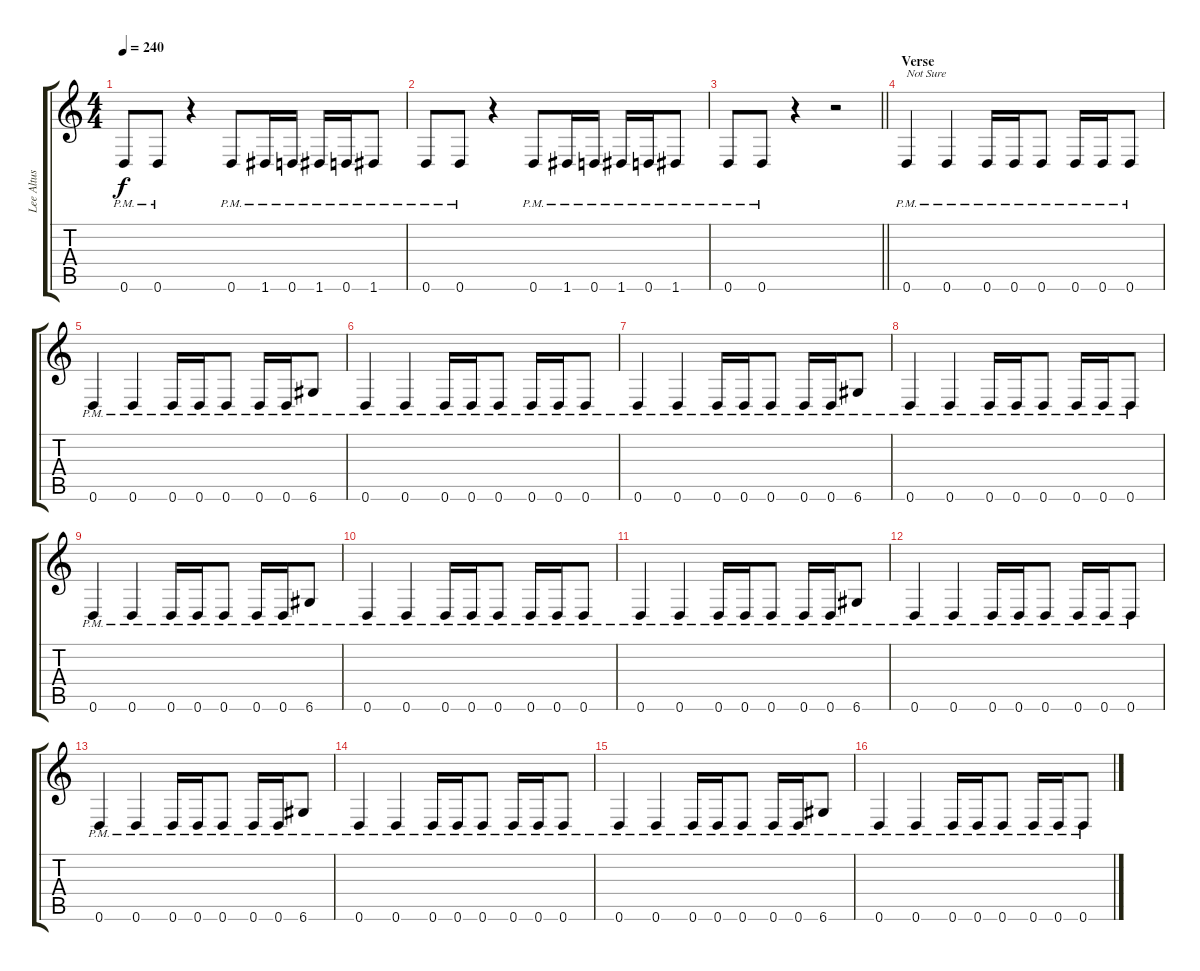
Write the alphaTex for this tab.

\track ("Lee Altus" "Lee Altus") {instrument acousticguitarsteel}
\staff {score tabs}
\tuning (D4 A3 F3 C3 G2 D2) {hide}
\ts (4 4)
\tempo 240
\clef g2
\ks c
0.6{pm}.8{dy f} 0.6{pm}.8 r.4 0.6{pm}.8 1.6{pm}.16 0.6{pm}.16 1.6{pm}.16 0.6{pm}.16 1.6{pm}.8 |
0.6{pm}.8 0.6{pm}.8 r.4 0.6{pm}.8 1.6{pm}.16 0.6{pm}.16 1.6{pm}.16 0.6{pm}.16 1.6{pm}.8 |
\barLineRight lightlight
0.6{pm}.8 0.6{pm}.8 r.4 r.2 |
\section ("" "Verse")
0.6{pm}.4{txt "Not Sure"} 0.6{pm}.4 0.6{pm}.16 0.6{pm}.16 0.6{pm}.8 0.6{pm}.16 0.6{pm}.16 0.6{pm}.8 |
0.6{pm}.4 0.6{pm}.4 0.6{pm}.16 0.6{pm}.16 0.6{pm}.8 0.6{pm}.16 0.6{pm}.16 6.6{pm}.8 |
0.6{pm}.4 0.6{pm}.4 0.6{pm}.16 0.6{pm}.16 0.6{pm}.8 0.6{pm}.16 0.6{pm}.16 0.6{pm}.8 |
0.6{pm}.4 0.6{pm}.4 0.6{pm}.16 0.6{pm}.16 0.6{pm}.8 0.6{pm}.16 0.6{pm}.16 6.6{pm}.8 |
0.6{pm}.4 0.6{pm}.4 0.6{pm}.16 0.6{pm}.16 0.6{pm}.8 0.6{pm}.16 0.6{pm}.16 0.6{pm}.8 |
0.6{pm}.4 0.6{pm}.4 0.6{pm}.16 0.6{pm}.16 0.6{pm}.8 0.6{pm}.16 0.6{pm}.16 6.6{pm}.8 |
0.6{pm}.4 0.6{pm}.4 0.6{pm}.16 0.6{pm}.16 0.6{pm}.8 0.6{pm}.16 0.6{pm}.16 0.6{pm}.8 |
0.6{pm}.4 0.6{pm}.4 0.6{pm}.16 0.6{pm}.16 0.6{pm}.8 0.6{pm}.16 0.6{pm}.16 6.6{pm}.8 |
0.6{pm}.4 0.6{pm}.4 0.6{pm}.16 0.6{pm}.16 0.6{pm}.8 0.6{pm}.16 0.6{pm}.16 0.6{pm}.8 |
0.6{pm}.4 0.6{pm}.4 0.6{pm}.16 0.6{pm}.16 0.6{pm}.8 0.6{pm}.16 0.6{pm}.16 6.6{pm}.8 |
0.6{pm}.4 0.6{pm}.4 0.6{pm}.16 0.6{pm}.16 0.6{pm}.8 0.6{pm}.16 0.6{pm}.16 0.6{pm}.8 |
0.6{pm}.4 0.6{pm}.4 0.6{pm}.16 0.6{pm}.16 0.6{pm}.8 0.6{pm}.16 0.6{pm}.16 6.6{pm}.8 |
0.6{pm}.4 0.6{pm}.4 0.6{pm}.16 0.6{pm}.16 0.6{pm}.8 0.6{pm}.16 0.6{pm}.16 0.6{pm}.8
